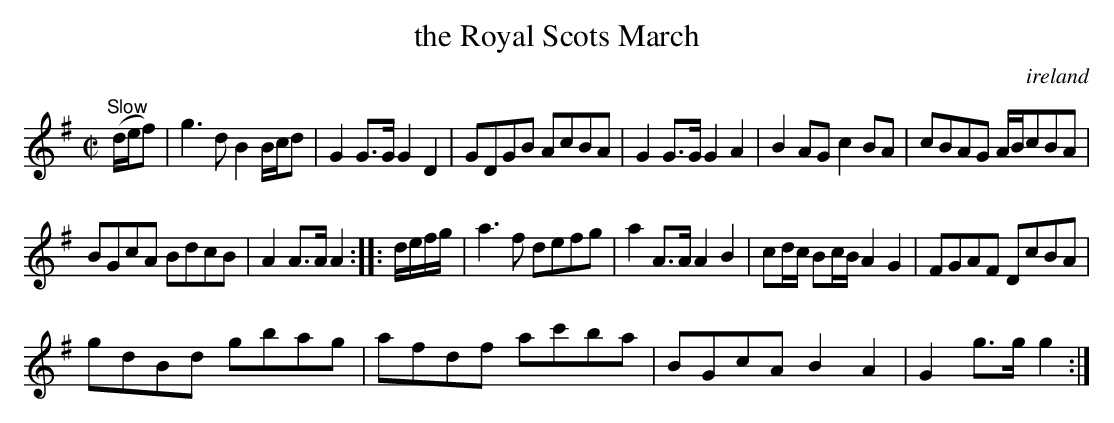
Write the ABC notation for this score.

X:1
T:the Royal Scots March
O:ireland
M:C|
K:G
"Slow" (d/e/f)|\
g3d B2B/c/d| G2G>G G2D2| \
GDGB AcBA| G2G>G G2A2|\
B2AG c2BA| cBAG A/B/cBA|
BGcA BdcB| A2A>A A2::\
d/e/f/g/|\
a3f defg| a2A>A A2B2| cd/c/ Bc/B/ A2G2| FGAF DcBA|
gdBd gbag| afdf ac'ba| BGcA B2A2| G2g>g g2:|
